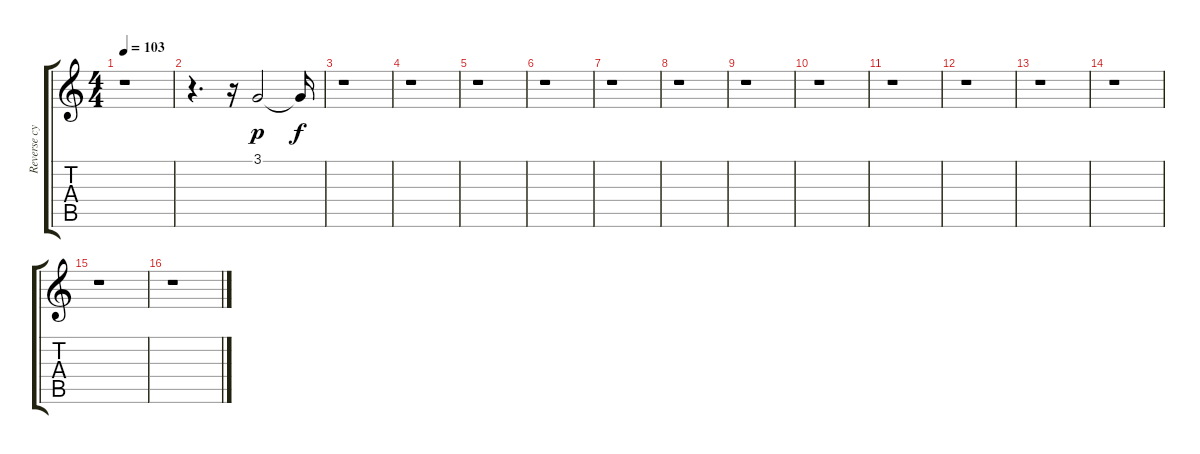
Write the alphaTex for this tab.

\track ("Reverse cymbal" "Reverse cy") {instrument reversecymbal}
\staff {score tabs}
\tuning (E4 B3 G3 D3 A2 E2) {hide}
\ts (4 4)
\tempo 103
\clef g2
\ks c
r.1{dy f} |
r.4{d} r.16 3.1.2{dy p} 3.1{t}.16{dy f} |
r.1 |
r.1 |
r.1 |
r.1 |
r.1 |
r.1 |
r.1 |
r.1 |
r.1 |
r.1 |
r.1 |
r.1 |
r.1 |
r.1
